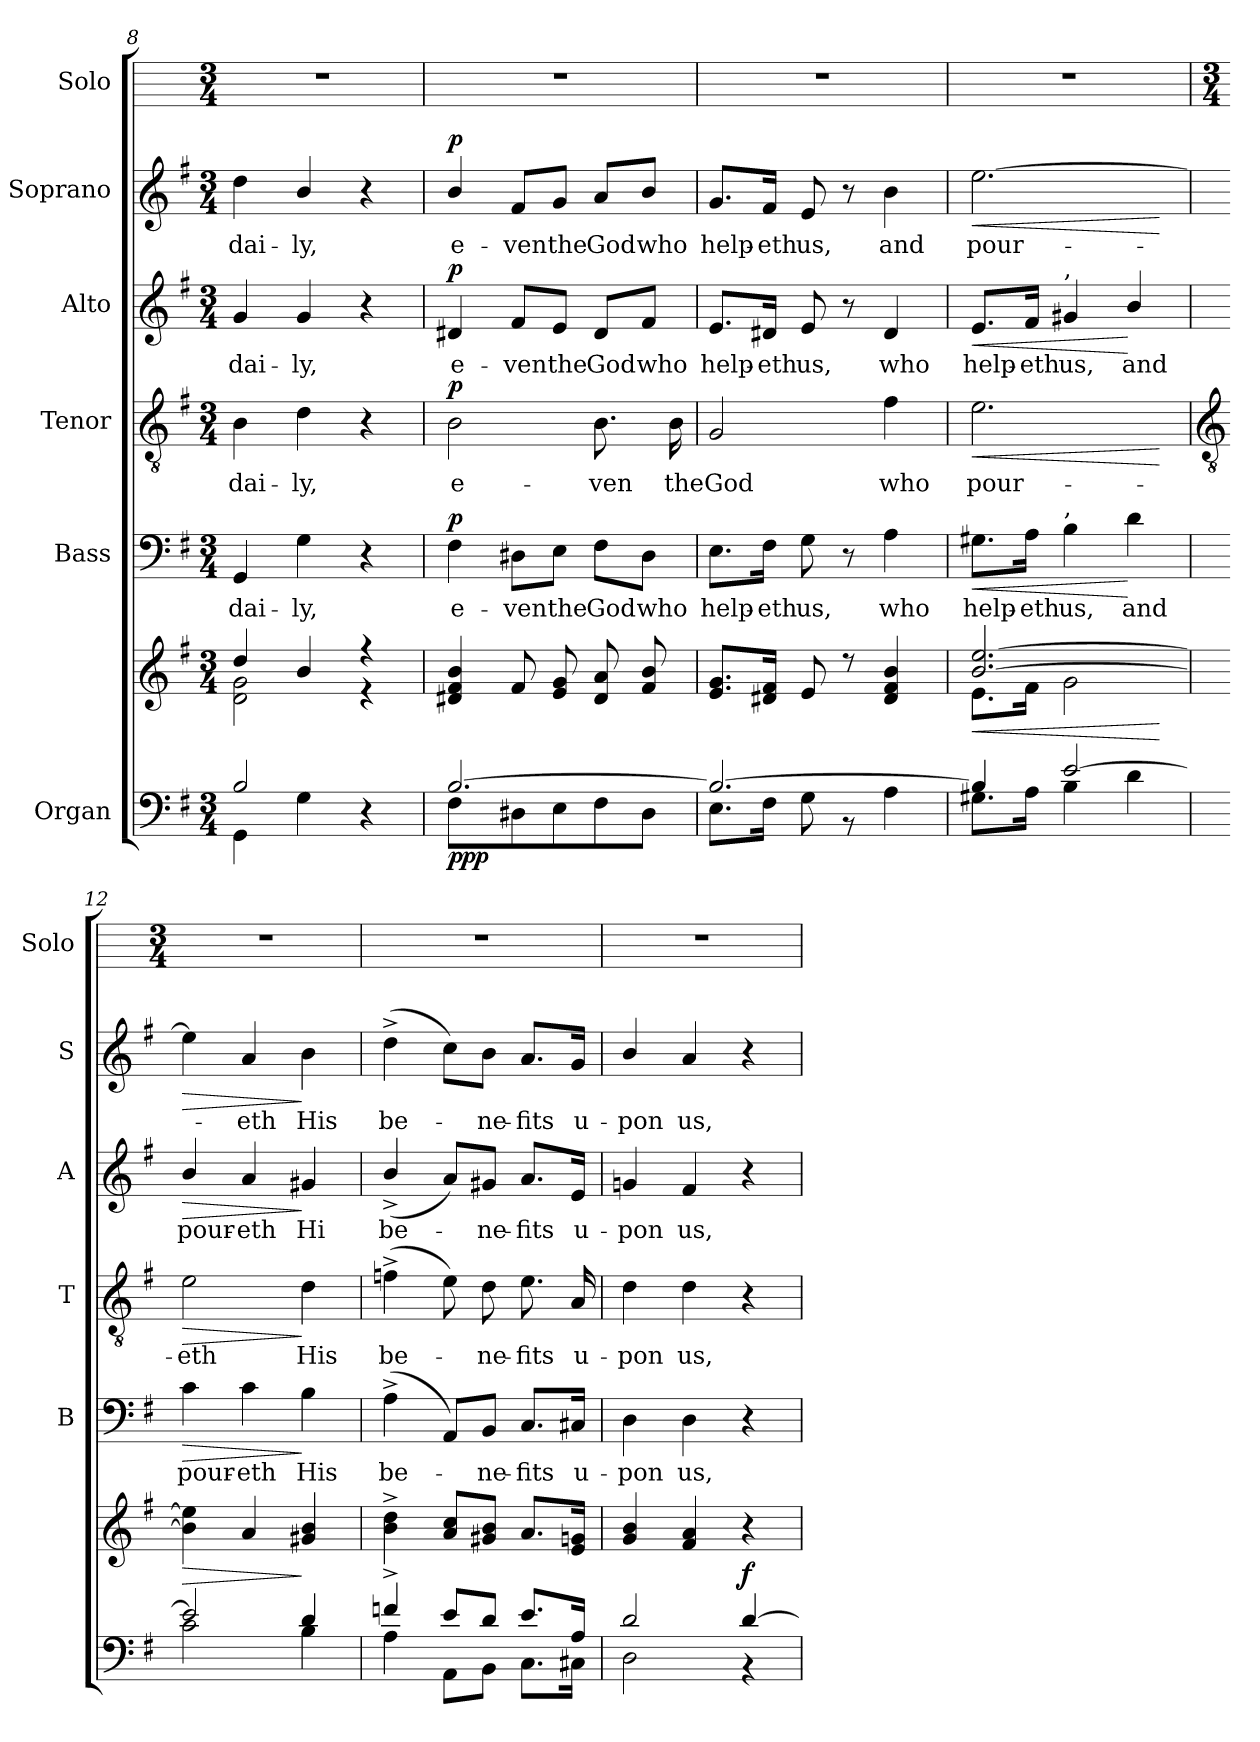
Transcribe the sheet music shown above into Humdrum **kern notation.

**kern	**kern	**dynam	**kern	**text	**dynam	**kern	**text	**dynam	**kern	**text	**dynam	**kern	**text	**dynam	**kern
*part6	*part6	*part6	*part5	*part5	*part5	*part4	*part4	*part4	*part3	*part3	*part3	*part2	*part2	*part2	*part1
*staff7	*staff6	*staff6/7	*staff5	*staff5	*staff5	*staff4	*staff4	*staff4	*staff3	*staff3	*staff3	*staff2	*staff2	*staff2	*staff1
*I"Organ	*	*	*I"Bass	*	*	*I"Tenor	*	*	*I"Alto	*	*	*I"Soprano	*	*	*I"Solo
*	*	*	*I'B	*	*	*I'T	*	*	*I'A	*	*	*I'S	*	*	*I'Solo
*clefF4	*clefG2	*	*clefF4	*	*	*clefGv2	*	*	*clefG2	*	*	*clefG2	*	*	*
*k[f#]	*k[f#]	*	*k[f#]	*	*	*k[f#]	*	*	*k[f#]	*	*	*k[f#]	*	*	*
*G:	*G:	*	*G:	*	*	*G:	*	*	*G:	*	*	*G:	*	*	*
*M3/4	*M3/4	*	*M3/4	*	*	*M3/4	*	*	*M3/4	*	*	*M3/4	*	*	*M3/4
=8	=8	=8	=8	=8	=8	=8	=8	=8	=8	=8	=8	=8	=8	=8	=8
*^	*^	*	*	*	*	*	*	*	*	*	*	*	*	*	*
!	!	!	!	!	!	!LO:LY:b	!	!	!LO:LY:b	!	!	!LO:LY:b	!	!	!LO:LY:b	!	!
2B/	4GG\	4dd/	2d\ 2g\	.	4GG	dai-	.	4B	dai-	.	4g	dai-	.	4dd	dai-	.	2.r
!	!	!	!	!	!	!LO:LY:b	!	!	!LO:LY:b	!	!	!LO:LY:b	!	!	!LO:LY:b	!	!
.	4G\	4b/	.	.	4G	-ly,	.	4d	-ly,	.	4g	-ly,	.	4b/	-ly,	.	.
4ryy	4r	4r	4r	.	4r	.	.	4r	.	.	4r	.	.	4r	.	.	.
=9	=9	=9	=9	=9	=9	=9	=9	=9	=9	=9	=9	=9	=9	=9	=9	=9	=9
!	!	!	!	!LO:DY:b=2	!	!LO:LY:b	!	!	!LO:LY:b	!	!	!LO:LY:b	!	!	!LO:LY:b	!	!
!	!	!	!	!LO:DY:n=1:b=2	!	!	!	!	!	!	!	!	!	!	!	!	!
!	!	!	!	!LO:DY:n=2:b	!	!	!LO:DY:b	!	!	!LO:DY:b	!	!	!LO:DY:b	!	!	!LO:DY:b	!
[2.B/	4F#\	4d#X/ 4f#/ 4b/	2ryy	p p p	4F#	e-	p	2B	e-	p	4d#X	e-	p	4b/	e-	p	2.r
!	!	!	!	!	!	!LO:LY:b	!	!	!	!	!	!LO:LY:b	!	!	!LO:LY:b	!	!
.	8D#X\	8f#/L	.	.	8D#X\L	-ven	.	.	.	.	8f#/L	-ven	.	8f#/L	-ven	.	.
!	!	!	!	!	!	!LO:LY:b	!	!	!	!	!	!LO:LY:b	!	!	!LO:LY:b	!	!
.	8E\	8e/ 8g/	.	.	8E\J	the	.	.	.	.	8e/J	the	.	8g/J	the	.	.
!	!	!	!	!	!	!LO:LY:b	!	!	!LO:LY:b	!	!	!LO:LY:b	!	!	!LO:LY:b	!	!
.	8F#\	8d#/ 8a/	8ryy	.	8F#\L	God	.	8.B	-ven	.	8d#/L	God	.	8a/L	God	.	.
!	!	!	!	!	!	!LO:LY:b	!	!	!	!	!	!LO:LY:b	!	!	!LO:LY:b	!	!
.	8D#\J	8f#/ 8b/	8ryy	.	8D#\J	who	.	.	.	.	8f#/J	who	.	8b/J	who	.	.
!	!	!	!	!	!	!	!	!	!LO:LY:b	!	!	!	!	!	!	!	!
.	.	.	.	.	.	.	.	16BLL	the	.	.	.	.	.	.	.	.
=10	=10	=10	=10	=10	=10	=10	=10	=10	=10	=10	=10	=10	=10	=10	=10	=10	=10
!	!	!	!	!	!	!LO:LY:b	!	!	!LO:LY:b	!	!	!LO:LY:b	!	!	!LO:LY:b	!	!
2.B/_	8.E\L	8.e/ 8.g/L	2.ryy	.	8.E\L	help-	.	2G	God	.	8.e/L	help-	.	8.g/L	help-	.	2.r
!	!	!	!	!	!	!LO:LY:b	!	!	!	!	!	!LO:LY:b	!	!	!LO:LY:b	!	!
.	16F#\J	16d#X/ 16f#/J	.	.	16F#\Jk	-eth	.	.	.	.	16d#X/Jk	-eth	.	16f#/Jk	-eth	.	.
!	!	!	!	!	!	!LO:LY:b	!	!	!	!	!	!LO:LY:b	!	!	!LO:LY:b	!	!
.	8G\	8e/	.	.	8G	us,	.	.	.	.	8e	us,	.	8e	us,	.	.
.	8r	8r	.	.	8r	.	.	.	.	.	8r	.	.	8r	.	.	.
!	!	!	!	!	!	!LO:LY:b	!	!	!LO:LY:b	!	!	!LO:LY:b	!	!	!LO:LY:b	!	!
.	4A\	4d#/ 4f#/ 4b/	.	.	4A	who	.	4f#	who	.	4d#	who	.	4b	and	.	.
=11	=11	=11	=11	=11	=11	=11	=11	=11	=11	=11	=11	=11	=11	=11	=11	=11	=11
!	!	!	!	!LO:HP:b	!	!LO:LY:b	!LO:HP:b	!	!LO:LY:b	!LO:HP:b	!	!LO:LY:b	!LO:HP:b	!	!LO:LY:b	!LO:HP:b	!
4B/]	8.G#X\L	[2.b/ [2.ee/	8.e\L	<	8.G#X\L	help-	<	2.e	pour-	<	8.e/L	help-	<	[2.ee	pour-	<	2.r
!	!	!	!	!	!	!LO:LY:b	!	!	!	!	!	!LO:LY:b	!	!	!	!	!
.	16A\J	.	16f#\J	.	16A\Jk	-eth	.	.	.	.	16f#/Jk	-eth	.	.	.	.	.
!	!	!	!	!	!	!	!	!	!	!	!LO:TX:a:t=,	!	!	!	!	!	!
!	!	!	!	!	!LO:TX:a:t=,	!	!	!	!	!	!	!	!	!	!	!	!
!	!	!	!	!	!	!LO:LY:b	!	!	!	!	!	!LO:LY:b	!	!	!	!	!
[2e/	4B\	.	2g\	.	4B	us,	.	.	.	.	4g#X	us,	.	.	.	.	.
!	!	!	!	!	!	!LO:LY:b	!	!	!	!	!	!LO:LY:b	!	!	!	!	!
.	4d\	.	.	.	4d	and	[	.	.	.	4b/	and	[	.	.	.	.
*v	*v	*	*	*	*	*	*	*	*	*	*	*	*	*	*	*	*
*	*v	*v	*	*	*	*	*	*	*	*	*	*	*	*	*	*
.	.	[	.	.	.	.	.	[	.	.	.	.	.	[	.
!!LO:LB:g=z
=12	=12	=12	=12	=12	=12	=12	=12	=12	=12	=12	=12	=12	=12	=12	=12
*	*	*	*	*	*	*clefGv2	*	*	*	*	*	*	*	*	*
*	*	*	*	*	*	*	*	*	*	*	*	*	*	*	*M3/4
*^	*	*	*	*	*	*	*	*	*	*	*	*	*	*	*
!	!	!	!LO:HP:b	!	!LO:LY:b	!LO:HP:b	!	!LO:LY:b	!LO:HP:b	!	!LO:LY:b	!LO:HP:b	!	!	!LO:HP:b	!
2e/]	2c\	4b] 4ee]	>	4c	pour-	>	2e	-eth	>	4b/	pour-	>	4ee]	.	>	2.r
!	!	!	!	!	!LO:LY:b	!	!	!	!	!	!LO:LY:b	!	!	!LO:LY:b	!	!
.	.	4a	.	4c	-eth	.	.	.	.	4a	-eth	.	4a	eth	.	.
!	!	!	!	!	!LO:LY:b	!	!	!LO:LY:b	!	!	!LO:LY:b	!	!	!LO:LY:b	!	!
4d/	4B\	4g#X 4b	]	4B	His	]	4d	His	]	4g#X	Hi	]	4b	His	]	.
=13	=13	=13	=13	=13	=13	=13	=13	=13	=13	=13	=13	=13	=13	=13	=13	=13
!	!	!	!	!	!LO:LY:b	!	!	!LO:LY:b	!	!	!LO:LY:b	!	!	!LO:LY:b	!	!
4fn^/	4A\	4b^ 4dd^	.	(4A^	be-	.	(>4fn^	be-	.	(<4b^/	be-	.	(>4dd^	be-	.	2.r
8e/L	8AA\L	8a 8ccL	.	8AA/L)	.	.	8e)	.	.	8a/L)	.	.	8cc\L)	.	.	.
!	!	!	!	!	!LO:LY:b	!	!	!LO:LY:b	!	!	!LO:LY:b	!	!	!LO:LY:b	!	!
8d/J	8BB\J	8g#X/ 8b/J	.	8BB/J	ne-	.	8d	ne-	.	8g#X/J	ne-	.	8b\J	ne-	.	.
!	!	!	!	!	!LO:LY:b	!	!	!LO:LY:b	!	!	!LO:LY:b	!	!	!LO:LY:b	!	!
8.e/L	8.C\L	8.aL	.	8.C/L	-fits	.	8.e	-fits	.	8.a/L	-fits	.	8.a/L	-fits	.	.
!	!	!	!	!	!LO:LY:b	!	!	!LO:LY:b	!	!	!LO:LY:b	!	!	!LO:LY:b	!	!
16A/J	16C#X\J	16e 16gnJ	.	16C#X/Jk	u-	.	16A	u-	.	16e/Jk	u-	.	16g/Jk	u-	.	.
=14	=14	=14	=14	=14	=14	=14	=14	=14	=14	=14	=14	=14	=14	=14	=14	=14
!	!	!	!	!	!LO:LY:b	!	!	!LO:LY:b	!	!	!LO:LY:b	!	!	!LO:LY:b	!	!
2d/	2D\	4g/ 4b/	.	4D	-pon	.	4d	-pon	.	4gn	-pon	.	4b/	-pon	.	2.r
!	!	!	!	!	!LO:LY:b	!	!	!LO:LY:b	!	!	!LO:LY:b	!	!	!LO:LY:b	!	!
.	.	4f# 4a	.	4D	us,	.	4d	us,	.	4f#	us,	.	4a	us,	.	.
!	!	!	!LO:DY:a=2	!	!	!	!	!	!	!	!	!	!	!	!	!
[4d/	4r	4r	f	4r	.	.	4r	.	.	4r	.	.	4r	.	.	.
*v	*v	*	*	*	*	*	*	*	*	*	*	*	*	*	*	*
=	=	=	=	=	=	=	=	=	=	=	=	=	=	=	=
*-	*-	*-	*-	*-	*-	*-	*-	*-	*-	*-	*-	*-	*-	*-	*-
